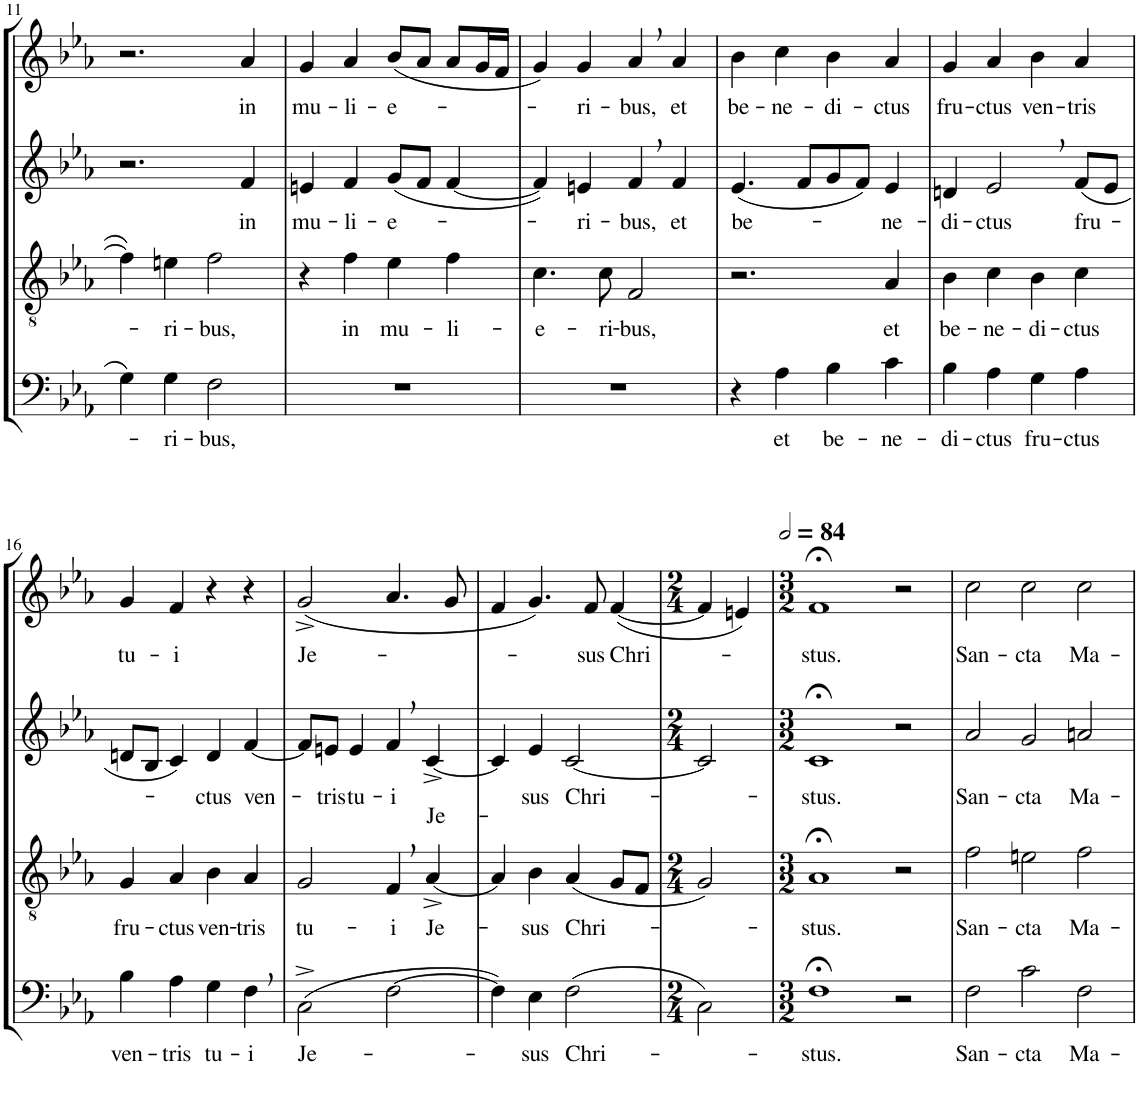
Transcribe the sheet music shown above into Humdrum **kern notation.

**kern	**text	**kern	**text	**kern	**text	**kern	**text
*part4	*part4	*part3	*part3	*part2	*part2	*part1	*part1
*staff4	*staff4	*staff3	*staff3	*staff2	*staff2	*staff1	*staff1
*I"Bassi	*	*I"Tenori	*	*I"Contralti	*	*I"Soprani	*
!!LO:PB:g=z
*clefF4	*	*clefGv2	*	*clefG2	*	*clefG2	*
*	*	*	*	*	*	*Trd1c2	*
*k[b-e-a-]	*	*k[b-e-a-]	*	*k[b-e-a-]	*	*k[b-e-a-]	*
*E-:	*	*E-:	*	*E-:	*	*E-:	*
*M4/4	*	*M4/4	*	*M4/4	*	*M4/4	*
*met(c)	*	*met(c)	*	*met(c)	*	*met(c)	*
=11	=11	=11	=11	=11	=11	=11	=11
4G\	.	4f\]	.	2.r	.	2.r	.
!	!LO:LY:b	!	!LO:LY:b	!	!	!	!
4G\	-ri-	4en\	-ri-	.	.	.	.
!	!LO:LY:b	!	!LO:LY:b	!	!	!	!
2F\	-bus,	2f\	-bus,	.	.	.	.
!	!	!	!	!	!LO:LY:b	!	!LO:LY:b
.	.	.	.	4f/	in	4a-/	in
=12	=12	=12	=12	=12	=12	=12	=12
!	!	!	!	!	!LO:LY:b	!	!LO:LY:b
1r	.	4r	.	4en/	mu-	4g/	mu-
!	!	!	!LO:LY:b	!	!LO:LY:b	!	!LO:LY:b
.	.	4f\	in	4f/	-li-	4a-/	-li-
!	!	!	!LO:LY:b	!	!LO:LY:b	!	!LO:LY:b
.	.	4e-\	mu-	(8g/L	-e-	(8b-/L	-e-
.	.	.	.	8f/J	.	8a-/J	.
!	!	!	!LO:LY:b	!	!	!	!
.	.	4f\	-li-	[4f/	.	8a-/L	.
.	.	.	.	.	.	16g/L	.
.	.	.	.	.	.	16f/JJ	.
=13	=13	=13	=13	=13	=13	=13	=13
!	!	!	!LO:LY:b	!	!	!	!
1r	.	4.c\	-e-	4f/])	.	4g/)	.
!	!	!	!	!	!LO:LY:b	!	!LO:LY:b
.	.	.	.	4en/	-ri-	4g/	-ri-
!	!	!	!LO:LY:b	!	!	!	!
.	.	8c\	-ri-	.	.	.	.
!	!	!	!LO:LY:b	!	!LO:LY:b	!	!LO:LY:b
.	.	2F/	-bus,	4f,/	-bus,	4a-,/	-bus,
!	!	!	!	!	!LO:LY:b	!	!LO:LY:b
.	.	.	.	4f/	et	4a-/	et
=14	=14	=14	=14	=14	=14	=14	=14
!	!	!	!	!	!LO:LY:b	!	!LO:LY:b
4r	.	2.r	.	(4.e-/	be-	4b-\	be-
!	!LO:LY:b	!	!	!	!	!	!LO:LY:b
4A-\	et	.	.	.	.	4cc\	-ne-
.	.	.	.	8f/L	.	.	.
!	!LO:LY:b	!	!	!	!	!	!LO:LY:b
4B-\	be-	.	.	8g/	.	4b-\	-di-
.	.	.	.	8f/J)	.	.	.
!	!LO:LY:b	!	!LO:LY:b	!	!LO:LY:b	!	!LO:LY:b
4c\	-ne-	4A-/	et	4e-/	-ne-	4a-/	-ctus
=15	=15	=15	=15	=15	=15	=15	=15
!	!LO:LY:b	!	!LO:LY:b	!	!LO:LY:b	!	!LO:LY:b
4B-\	-di-	4B-\	be-	4dn/	-di-	4g/	fru-
!	!LO:LY:b	!	!LO:LY:b	!	!LO:LY:b	!	!LO:LY:b
4A-\	-ctus	4c\	-ne-	2e-,/	-ctus	4a-/	-ctus
!	!LO:LY:b	!	!LO:LY:b	!	!	!	!LO:LY:b
4G\	fru-	4B-\	-di-	.	.	4b-\	ven-
!	!LO:LY:b	!	!LO:LY:b	!	!LO:LY:b	!	!LO:LY:b
4A-\	-ctus	4c\	-ctus	(8f/L	fru-	4a-/	-tris
.	.	.	.	8e-/J	.	.	.
!!LO:LB:g=z
=16	=16	=16	=16	=16	=16	=16	=16
!	!LO:LY:b	!	!LO:LY:b	!	!	!	!LO:LY:b
4B-\	ven-	4G/	fru-	8dn/L	.	4g/	tu-
.	.	.	.	8B-/J	.	.	.
!	!LO:LY:b	!	!LO:LY:b	!	!	!	!LO:LY:b
4A-\	-tris	4A-/	-ctus	4c/)	.	4f/	-i
!	!LO:LY:b	!	!LO:LY:b	!	!LO:LY:b	!	!
4G\	tu-	4B-\	ven-	4d/	-ctus	4r	.
!	!LO:LY:b	!	!LO:LY:b	!	!LO:LY:b	!	!
4F,\	-i	4A-/	-tris	[4f/	ven-	4r	.
=17	=17	=17	=17	=17	=17	=17	=17
!	!LO:LY:b	!	!LO:LY:b	!	!	!	!LO:LY:b
(2C^\	Je-	2G/	tu-	8f/L]	.	(2g^/	Je-
!	!	!	!	!	!LO:LY:b	!	!
.	.	.	.	8en/J	-tris	.	.
!	!	!	!	!	!LO:LY:b	!	!
.	.	.	.	4e/	tu-	.	.
!	!	!	!LO:LY:b	!	!LO:LY:b	!	!
[2F\	.	4F,/	-i	4f,/	-i	4.a-/	.
!	!	!	!LO:LY:b	!	!LO:LY:b	!	!
.	.	[4A-^/	Je-	[4c^/	Je-	.	.
.	.	.	.	.	.	8g/	.
=18	=18	=18	=18	=18	=18	=18	=18
4F\])	.	4A-/]	.	4c/]	.	4f/	.
!	!LO:LY:b	!	!LO:LY:b	!	!LO:LY:b	!	!
4E-\	-sus	4B-\	-sus	4e-/	-sus	4.g/)	.
!	!LO:LY:b	!	!LO:LY:b	!	!LO:LY:b	!	!
(2F\	Chri-	(4A-/	Chri-	[2c/	Chri-	.	.
!	!	!	!	!	!	!	!LO:LY:b
.	.	.	.	.	.	8f/	-sus
!	!	!	!	!	!	!	!LO:LY:b
.	.	8G/L	.	.	.	([4f/	Chri-
.	.	8F/J	.	.	.	.	.
=19	=19	=19	=19	=19	=19	=19	=19
*M2/4	*	*M2/4	*	*M2/4	*	*M2/4	*
2C\)	.	2G/)	.	2c/]	.	4f/]	.
.	.	.	.	.	.	4en/)	.
=20	=20	=20	=20	=20	=20	=20	=20
*M3/2	*	*M3/2	*	*M3/2	*	*M3/2	*
*	*	*	*	*	*	*MM168	*
!	!LO:LY:b	!	!LO:LY:b	!	!LO:LY:b	!	!LO:LY:b
1F;<	-stus.	1A-;<	-stus.	1c;<	-stus.	1f;<	-stus.
2r	.	2r	.	2r	.	2r	.
=21	=21	=21	=21	=21	=21	=21	=21
!	!LO:LY:b	!	!LO:LY:b	!	!LO:LY:b	!	!LO:LY:b
2F\	San-	2f\	San-	2a-/	San-	2cc\	San-
!	!LO:LY:b	!	!LO:LY:b	!	!LO:LY:b	!	!LO:LY:b
2c\	-cta	2en\	-cta	2g/	-cta	2cc\	-cta
!	!LO:LY:b	!	!LO:LY:b	!	!LO:LY:b	!	!LO:LY:b
2F\	Ma-	2f\	Ma-	2an/	Ma-	2cc\	Ma-
=	=	=	=	=	=	=	=
*-	*-	*-	*-	*-	*-	*-	*-
